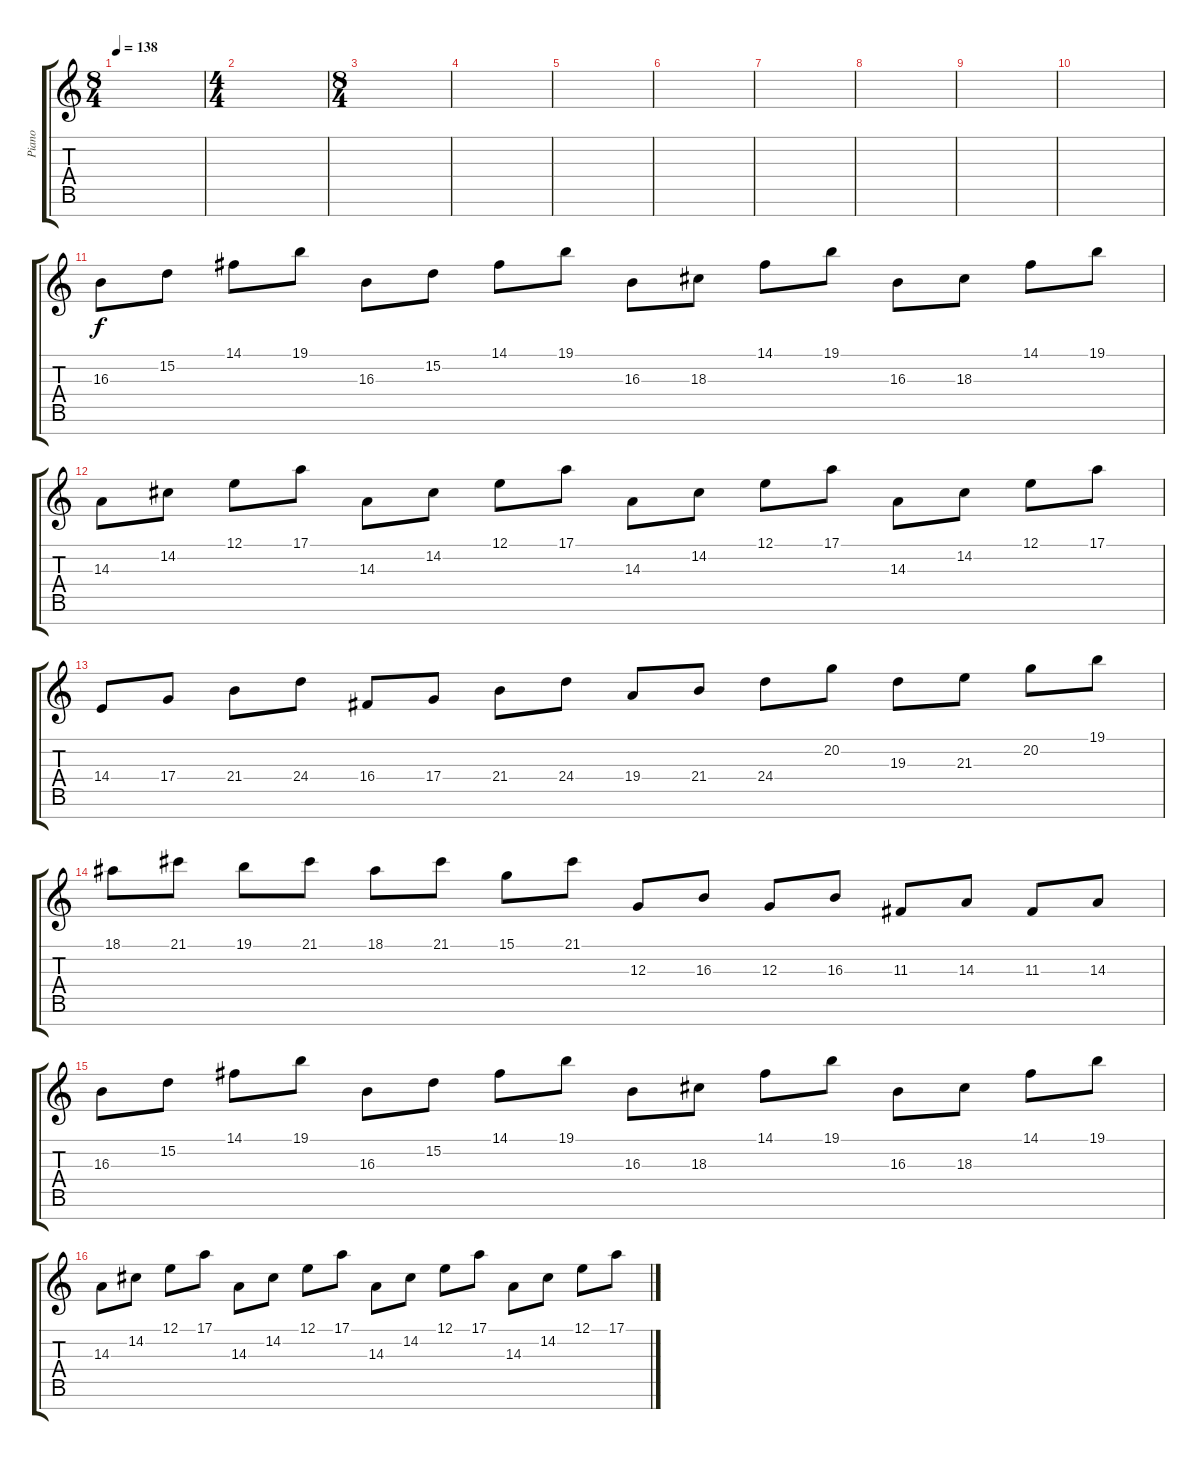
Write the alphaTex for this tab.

\track ("Piano" "Piano") {instrument acousticgrandpiano}
\staff {score tabs}
\tuning (E4 B3 G3 D3 A2 E2 B1) {hide}
\ts (8 4)
\tempo 138
\clef g2
\ks c
|
\ts (4 4)
|
\ts (8 4)
|
|
|
|
|
|
|
|
16.3.8 15.2.8 14.1.8 19.1.8 16.3.8 15.2.8 14.1.8 19.1.8 16.3.8 18.3.8 14.1.8 19.1.8 16.3.8 18.3.8 14.1.8 19.1.8 |
14.3.8 14.2.8 12.1.8 17.1.8 14.3.8 14.2.8 12.1.8 17.1.8 14.3.8 14.2.8 12.1.8 17.1.8 14.3.8 14.2.8 12.1.8 17.1.8 |
14.4.8 17.4.8 21.4.8 24.4.8 16.4.8 17.4.8 21.4.8 24.4.8 19.4.8 21.4.8 24.4.8 20.2.8 19.3.8 21.3.8 20.2.8 19.1.8 |
18.1.8 21.1.8 19.1.8 21.1.8 18.1.8 21.1.8 15.1.8 21.1.8 12.3.8 16.3.8 12.3.8 16.3.8 11.3.8 14.3.8 11.3.8 14.3.8 |
16.3.8 15.2.8 14.1.8 19.1.8 16.3.8 15.2.8 14.1.8 19.1.8 16.3.8 18.3.8 14.1.8 19.1.8 16.3.8 18.3.8 14.1.8 19.1.8 |
14.3.8 14.2.8 12.1.8 17.1.8 14.3.8 14.2.8 12.1.8 17.1.8 14.3.8 14.2.8 12.1.8 17.1.8 14.3.8 14.2.8 12.1.8 17.1.8
